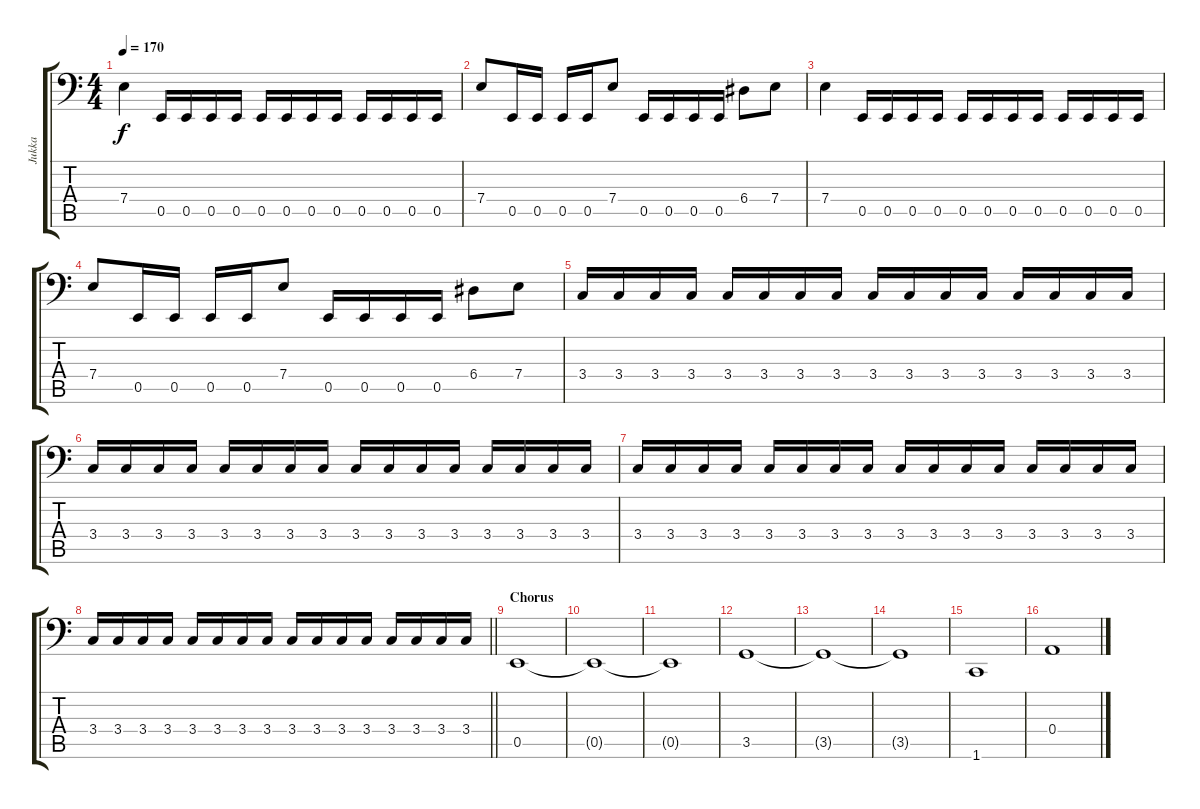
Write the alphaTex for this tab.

\track ("Jukka" "Jukka") {instrument distortionguitar}
\staff {score tabs}
\tuning (C3 G2 D2 A1 E1 B0) {hide}
\ts (4 4)
\tempo 170
\clef f4
\ks c
7.4.4{dy f} 0.5.16 0.5.16 0.5.16 0.5.16 0.5.16 0.5.16 0.5.16 0.5.16 0.5.16 0.5.16 0.5.16 0.5.16 |
7.4.8 0.5.16 0.5.16 0.5.16 0.5.16 7.4.8 0.5.16 0.5.16 0.5.16 0.5.16 6.4.8 7.4.8 |
7.4.4 0.5.16 0.5.16 0.5.16 0.5.16 0.5.16 0.5.16 0.5.16 0.5.16 0.5.16 0.5.16 0.5.16 0.5.16 |
7.4.8 0.5.16 0.5.16 0.5.16 0.5.16 7.4.8 0.5.16 0.5.16 0.5.16 0.5.16 6.4.8 7.4.8 |
3.4.16 3.4.16 3.4.16 3.4.16 3.4.16 3.4.16 3.4.16 3.4.16 3.4.16 3.4.16 3.4.16 3.4.16 3.4.16 3.4.16 3.4.16 3.4.16 |
3.4.16 3.4.16 3.4.16 3.4.16 3.4.16 3.4.16 3.4.16 3.4.16 3.4.16 3.4.16 3.4.16 3.4.16 3.4.16 3.4.16 3.4.16 3.4.16 |
3.4.16 3.4.16 3.4.16 3.4.16 3.4.16 3.4.16 3.4.16 3.4.16 3.4.16 3.4.16 3.4.16 3.4.16 3.4.16 3.4.16 3.4.16 3.4.16 |
\barLineRight lightlight
3.4.16 3.4.16 3.4.16 3.4.16 3.4.16 3.4.16 3.4.16 3.4.16 3.4.16 3.4.16 3.4.16 3.4.16 3.4.16 3.4.16 3.4.16 3.4.16 |
\section ("" "Chorus")
0.5.1 |
0.5{t}.1 |
0.5{t}.1 |
3.5.1 |
3.5{t}.1 |
3.5{t}.1 |
1.6.1 |
0.4.1
